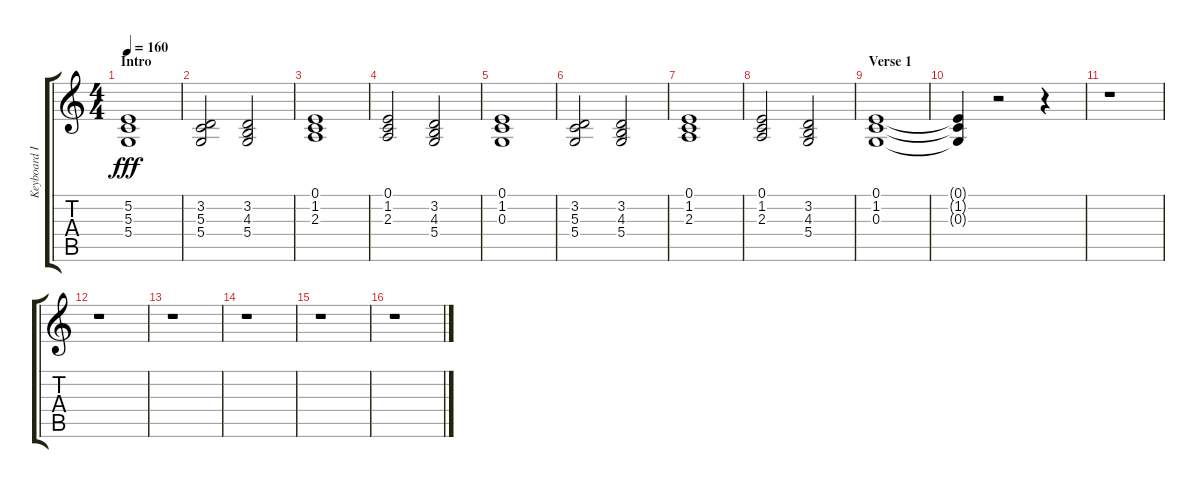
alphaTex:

\track ("Keyboard Interludes" "Keyboard I") {instrument seashore}
\staff {score tabs}
\tuning (E4 B3 G3 D3 A2 E2) {hide}
\ts (4 4)
\section ("" "Intro")
\tempo 160
\clef g2
\ks c
(5.2 5.3 5.4).1{dy fff instrument seashore} |
(3.2 5.3 5.4).2 (3.2 4.3 5.4).2 |
(0.1 1.2 2.3).1 |
(0.1 1.2 2.3).2 (3.2 4.3 5.4).2 |
(0.1 1.2 0.3).1 |
(3.2 5.3 5.4).2 (3.2 4.3 5.4).2 |
(0.1 1.2 2.3).1 |
(0.1 1.2 2.3).2 (3.2 4.3 5.4).2 |
\section ("" "Verse 1")
(0.1 1.2 0.3).1 |
(0.1{t} 1.2{t} 0.3{t}).4 r.2 r.4 |
r.1 |
r.1 |
r.1 |
r.1 |
r.1 |
r.1
